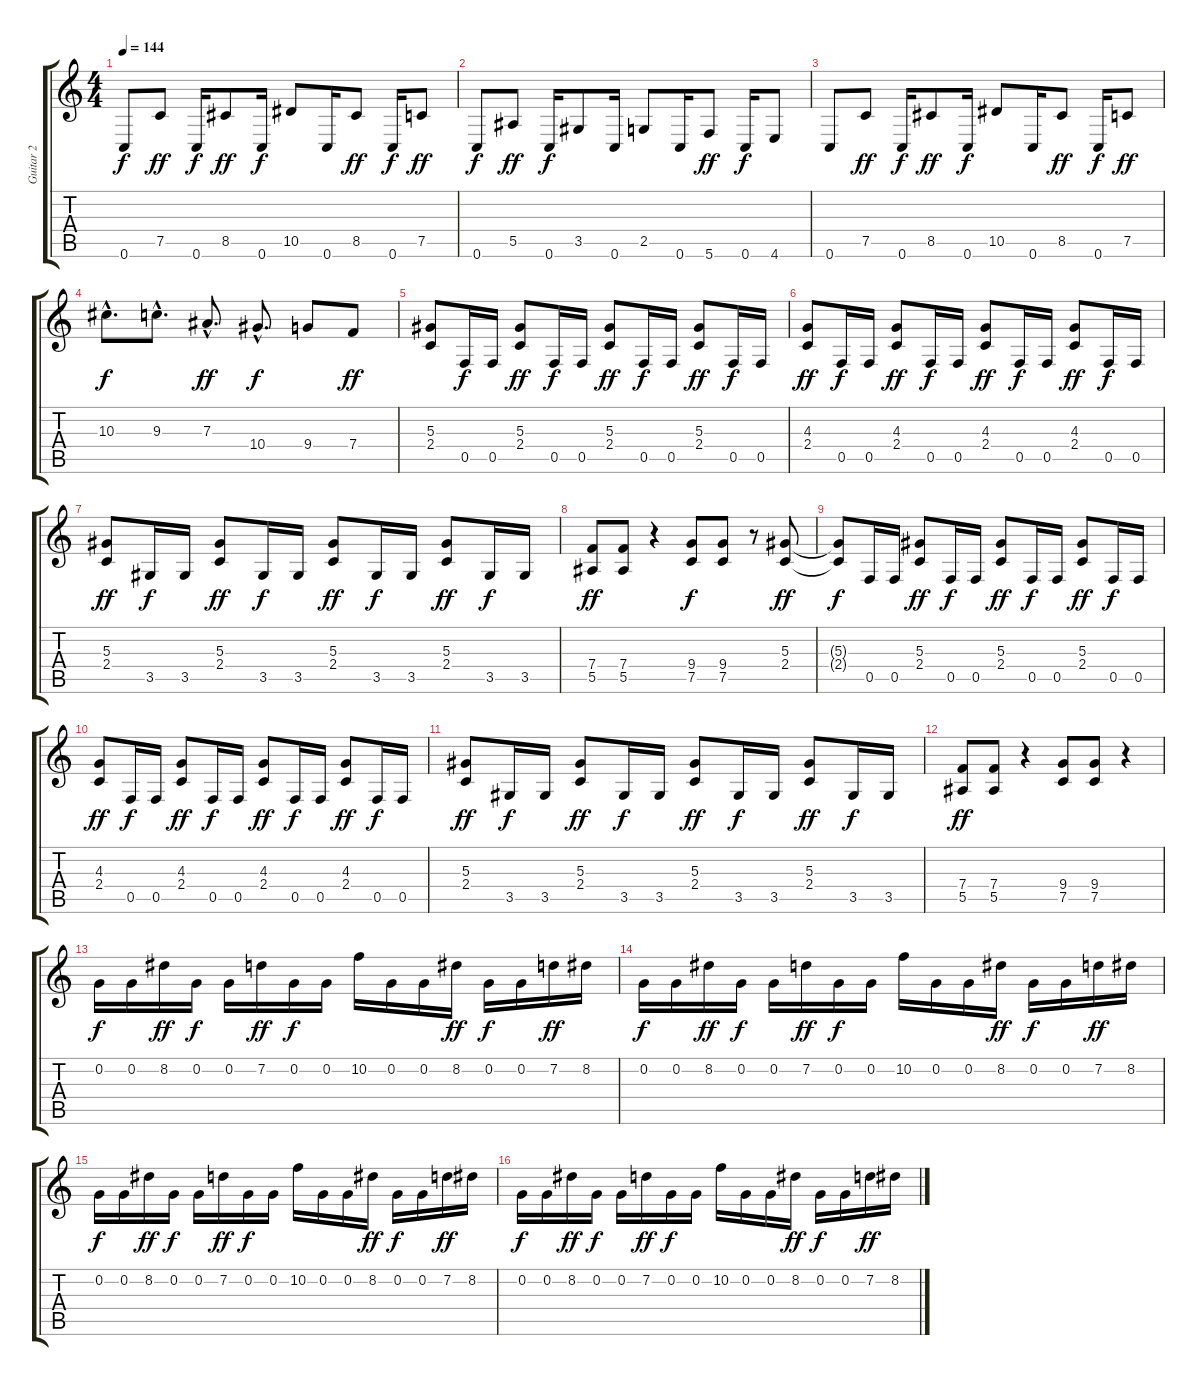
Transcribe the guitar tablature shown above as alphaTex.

\track ("Guitar 2" "Guitar 2") {instrument distortionguitar}
\staff {score tabs}
\tuning (C4 G3 Eb3 Bb2 F2 C2) {hide}
\ts (4 4)
\tempo 144
\clef g2
\ks c
0.6.8{dy f} 7.5.8{dy ff} 0.6.16{dy f} 8.5.8{dy ff} 0.6.16{dy f} 10.5.8 0.6.16 8.5.8{dy ff} 0.6.16{dy f} 7.5.8{dy ff} |
0.6.8{dy f} 5.5.8{dy ff} 0.6.16{dy f} 3.5.8 0.6.16 2.5.8 0.6.16 5.6.8{dy ff} 0.6.16{dy f} 4.6.8 |
0.6.8 7.5.8{dy ff} 0.6.16{dy f} 8.5.8{dy ff} 0.6.16{dy f} 10.5.8 0.6.16 8.5.8{dy ff} 0.6.16{dy f} 7.5.8{dy ff} |
10.3{hac}.8{d dy f} 9.3{hac}.8{d} 7.3{hac}.8{d dy ff} 10.4{hac}.8{d dy f} 9.4.8 7.4.8{dy ff} |
(5.3 2.4).8 0.5.16{dy f} 0.5.16 (5.3 2.4).8{dy ff} 0.5.16{dy f} 0.5.16 (5.3 2.4).8{dy ff} 0.5.16{dy f} 0.5.16 (5.3 2.4).8{dy ff} 0.5.16{dy f} 0.5.16 |
(4.3 2.4).8{dy ff} 0.5.16{dy f} 0.5.16 (4.3 2.4).8{dy ff} 0.5.16{dy f} 0.5.16 (4.3 2.4).8{dy ff} 0.5.16{dy f} 0.5.16 (4.3 2.4).8{dy ff} 0.5.16{dy f} 0.5.16 |
(5.3 2.4).8{dy ff} 3.5.16{dy f} 3.5.16 (5.3 2.4).8{dy ff} 3.5.16{dy f} 3.5.16 (5.3 2.4).8{dy ff} 3.5.16{dy f} 3.5.16 (5.3 2.4).8{dy ff} 3.5.16{dy f} 3.5.16 |
(7.4 5.5).8{dy ff} (7.4 5.5).8 r.4 (9.4 7.5).8{dy f} (9.4 7.5).8 r.8 (5.3 2.4).8{dy ff} |
(5.3{t} 2.4{t}).8{dy f} 0.5.16 0.5.16 (5.3 2.4).8{dy ff} 0.5.16{dy f} 0.5.16 (5.3 2.4).8{dy ff} 0.5.16{dy f} 0.5.16 (5.3 2.4).8{dy ff} 0.5.16{dy f} 0.5.16 |
(4.3 2.4).8{dy ff} 0.5.16{dy f} 0.5.16 (4.3 2.4).8{dy ff} 0.5.16{dy f} 0.5.16 (4.3 2.4).8{dy ff} 0.5.16{dy f} 0.5.16 (4.3 2.4).8{dy ff} 0.5.16{dy f} 0.5.16 |
(5.3 2.4).8{dy ff} 3.5.16{dy f} 3.5.16 (5.3 2.4).8{dy ff} 3.5.16{dy f} 3.5.16 (5.3 2.4).8{dy ff} 3.5.16{dy f} 3.5.16 (5.3 2.4).8{dy ff} 3.5.16{dy f} 3.5.16 |
(7.4 5.5).8{dy ff} (7.4 5.5).8 r.4 (9.4 7.5).8 (9.4 7.5).8 r.4 |
0.2.16{dy f} 0.2.16 8.2.16{dy ff} 0.2.16{dy f} 0.2.16 7.2.16{dy ff} 0.2.16{dy f} 0.2.16 10.2.16 0.2.16 0.2.16 8.2.16{dy ff} 0.2.16{dy f} 0.2.16 7.2.16{dy ff} 8.2.16 |
0.2.16{dy f} 0.2.16 8.2.16{dy ff} 0.2.16{dy f} 0.2.16 7.2.16{dy ff} 0.2.16{dy f} 0.2.16 10.2.16 0.2.16 0.2.16 8.2.16{dy ff} 0.2.16{dy f} 0.2.16 7.2.16{dy ff} 8.2.16 |
0.2.16{dy f} 0.2.16 8.2.16{dy ff} 0.2.16{dy f} 0.2.16 7.2.16{dy ff} 0.2.16{dy f} 0.2.16 10.2.16 0.2.16 0.2.16 8.2.16{dy ff} 0.2.16{dy f} 0.2.16 7.2.16{dy ff} 8.2.16 |
0.2.16{dy f} 0.2.16 8.2.16{dy ff} 0.2.16{dy f} 0.2.16 7.2.16{dy ff} 0.2.16{dy f} 0.2.16 10.2.16 0.2.16 0.2.16 8.2.16{dy ff} 0.2.16{dy f} 0.2.16 7.2.16{dy ff} 8.2.16
